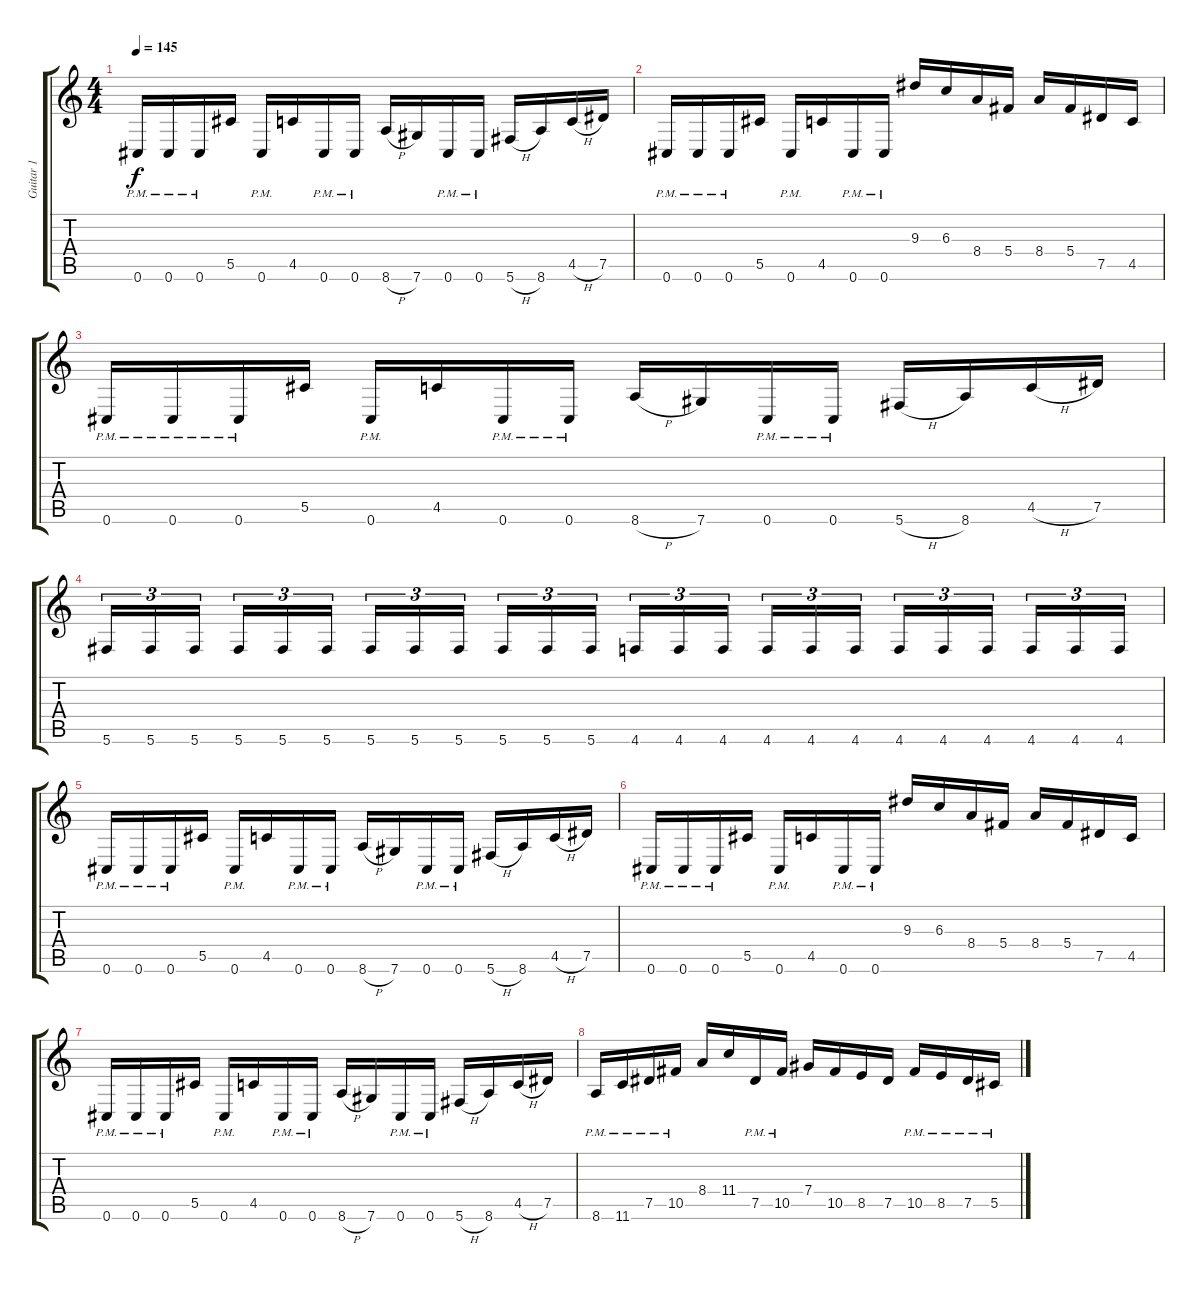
\track ("Guitar 1" "Guitar 1") {instrument distortionguitar}
\staff {score tabs}
\tuning (Eb4 Bb3 Gb3 Db3 Ab2 Db2) {hide}
\ts (4 4)
\tempo 145
\clef g2
\ks c
0.6{pm}.16{dy f} 0.6{pm}.16 0.6{pm}.16 5.5.16 0.6{pm}.16 4.5.16 0.6{pm}.16 0.6{pm}.16 8.6{h}.16 7.6.16 0.6{pm}.16 0.6{pm}.16 5.6{h}.16 8.6.16 4.5{h}.16 7.5.16 |
0.6{pm}.16 0.6{pm}.16 0.6{pm}.16 5.5.16 0.6{pm}.16 4.5.16 0.6{pm}.16 0.6{pm}.16 9.3.16 6.3.16 8.4.16 5.4.16 8.4.16 5.4.16 7.5.16 4.5.16 |
0.6{pm}.16 0.6{pm}.16 0.6{pm}.16 5.5.16 0.6{pm}.16 4.5.16 0.6{pm}.16 0.6{pm}.16 8.6{h}.16 7.6.16 0.6{pm}.16 0.6{pm}.16 5.6{h}.16 8.6.16 4.5{h}.16 7.5.16 |
5.6.16{tu (3 2)} 5.6.16{tu (3 2)} 5.6.16{tu (3 2) beam splitsecondary} 5.6.16{tu (3 2)} 5.6.16{tu (3 2)} 5.6.16{tu (3 2)} 5.6.16{tu (3 2)} 5.6.16{tu (3 2)} 5.6.16{tu (3 2) beam splitsecondary} 5.6.16{tu (3 2)} 5.6.16{tu (3 2)} 5.6.16{tu (3 2)} 4.6.16{tu (3 2)} 4.6.16{tu (3 2)} 4.6.16{tu (3 2) beam splitsecondary} 4.6.16{tu (3 2)} 4.6.16{tu (3 2)} 4.6.16{tu (3 2)} 4.6.16{tu (3 2)} 4.6.16{tu (3 2)} 4.6.16{tu (3 2) beam splitsecondary} 4.6.16{tu (3 2)} 4.6.16{tu (3 2)} 4.6.16{tu (3 2)} |
0.6{pm}.16 0.6{pm}.16 0.6{pm}.16 5.5.16 0.6{pm}.16 4.5.16 0.6{pm}.16 0.6{pm}.16 8.6{h}.16 7.6.16 0.6{pm}.16 0.6{pm}.16 5.6{h}.16 8.6.16 4.5{h}.16 7.5.16 |
0.6{pm}.16 0.6{pm}.16 0.6{pm}.16 5.5.16 0.6{pm}.16 4.5.16 0.6{pm}.16 0.6{pm}.16 9.3.16 6.3.16 8.4.16 5.4.16 8.4.16 5.4.16 7.5.16 4.5.16 |
0.6{pm}.16 0.6{pm}.16 0.6{pm}.16 5.5.16 0.6{pm}.16 4.5.16 0.6{pm}.16 0.6{pm}.16 8.6{h}.16 7.6.16 0.6{pm}.16 0.6{pm}.16 5.6{h}.16 8.6.16 4.5{h}.16 7.5.16 |
8.6{pm}.16 11.6{pm}.16 7.5{pm}.16 10.5{pm}.16 8.4.16 11.4.16 7.5{pm}.16 10.5{pm}.16 7.4.16 10.5.16 8.5.16 7.5.16 10.5{pm}.16 8.5{pm}.16 7.5{pm}.16 5.5{pm}.16
